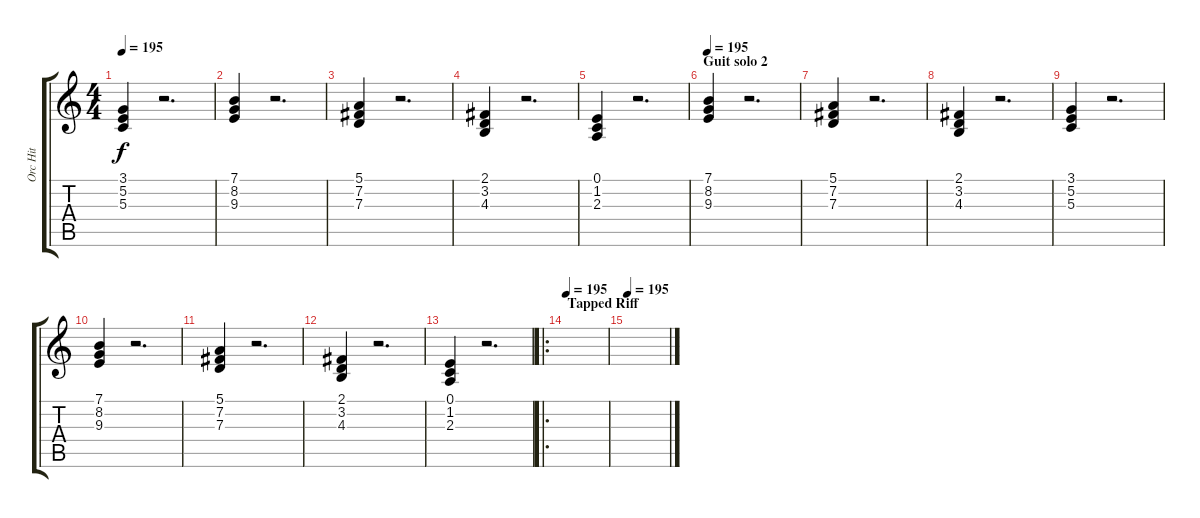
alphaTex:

\track ("Orc Hit" "Orc Hit") {instrument orchestrahit}
\staff {score tabs}
\tuning (E4 B3 G3 D3 A2 E2) {hide}
\ts (4 4)
\tempo 195
\clef g2
\ks c
(3.1 5.2 5.3).4{dy f} r.2{d} |
(7.1 8.2 9.3).4 r.2{d} |
(5.1 7.2 7.3).4 r.2{d} |
(2.1 3.2 4.3).4 r.2{d} |
(0.1 1.2 2.3).4 r.2{d} |
\section ("" "Guit solo 2")
\tempo 195
(7.1 8.2 9.3).4 r.2{d} |
(5.1 7.2 7.3).4 r.2{d} |
(2.1 3.2 4.3).4 r.2{d} |
(3.1 5.2 5.3).4 r.2{d} |
(7.1 8.2 9.3).4 r.2{d} |
(5.1 7.2 7.3).4 r.2{d} |
(2.1 3.2 4.3).4 r.2{d} |
(0.1 1.2 2.3).4 r.2{d} |
\ro
\section ("" "Tapped Riff")
\tempo 195
|
\tempo 195
